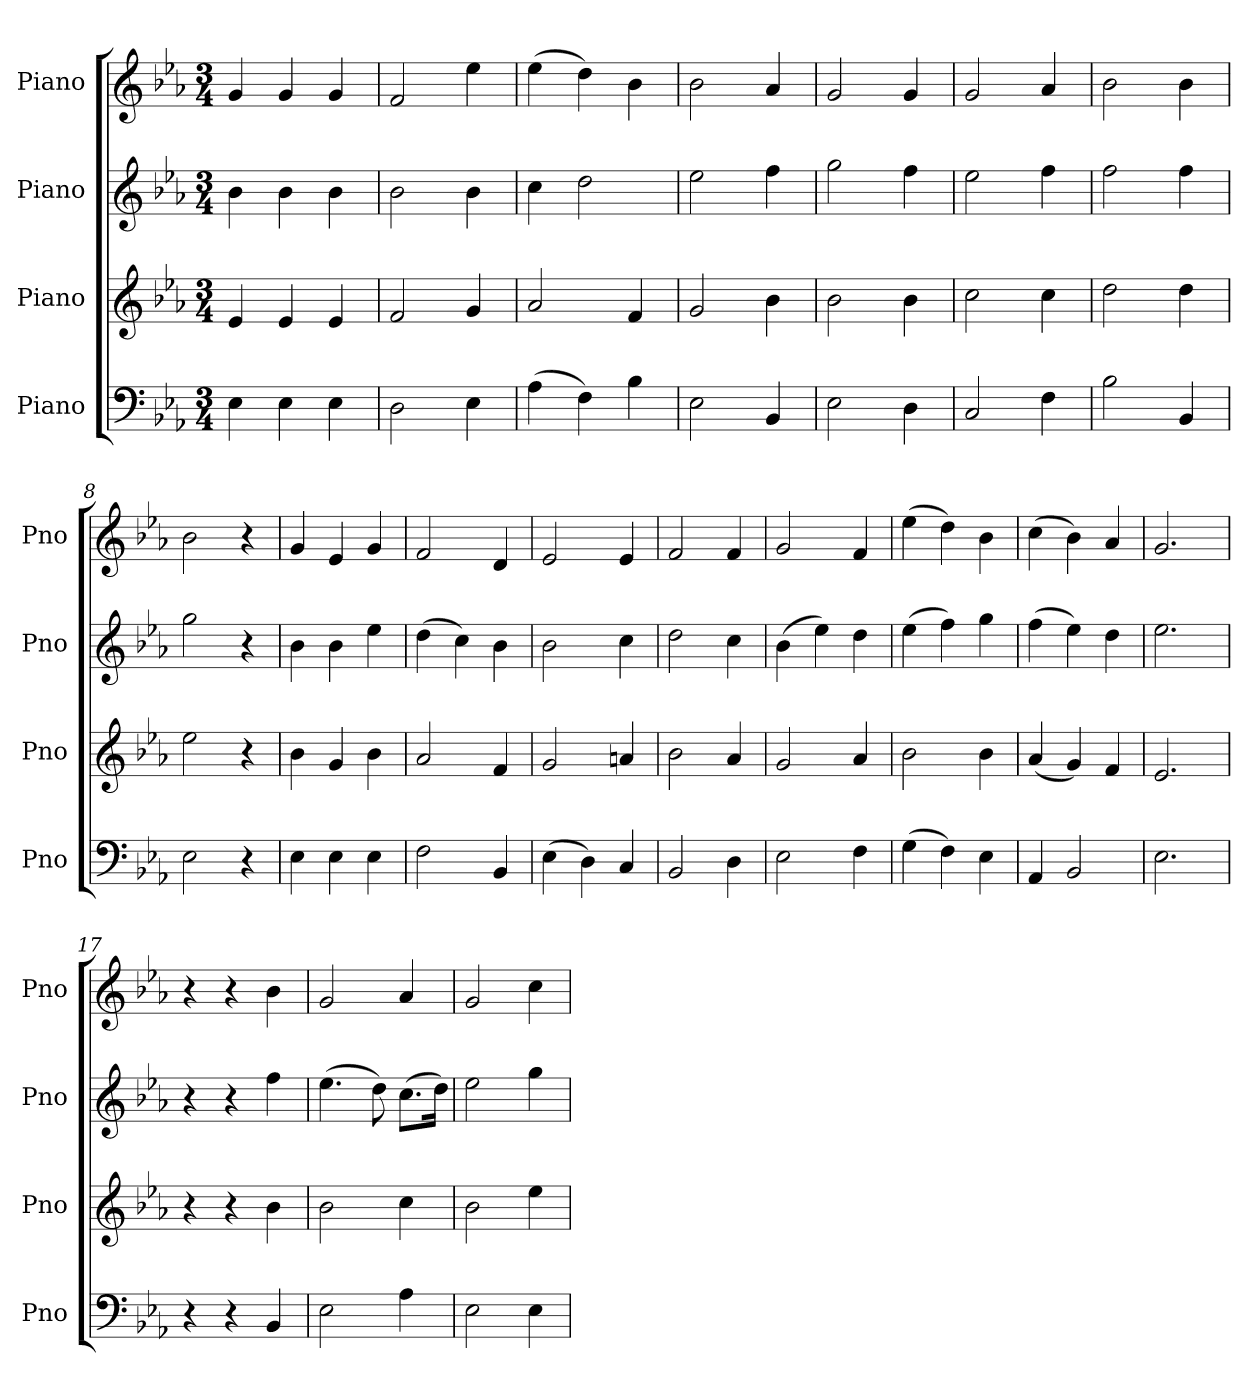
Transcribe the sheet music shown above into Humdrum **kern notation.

**kern	**kern	**kern	**kern
*part4	*part3	*part2	*part1
*staff4	*staff3	*staff2	*staff1
*I"Piano	*I"Piano	*I"Piano	*I"Piano
*I'Pno	*I'Pno	*I'Pno	*I'Pno
*clefF4	*clefG2	*clefG2	*clefG2
*k[b-e-a-]	*k[b-e-a-]	*k[b-e-a-]	*k[b-e-a-]
*M3/4	*M3/4	*M3/4	*M3/4
=1	=1	=1	=1
4E-\	4e-/	4b-\	4g/
4E-\	4e-/	4b-\	4g/
4E-\	4e-/	4b-\	4g/
=2	=2	=2	=2
2D\	2f/	2b-\	2f/
4E-\	4g/	4b-\	4ee-\
=3	=3	=3	=3
(>4A-\	2a-/	4cc\	(>4ee-\
4F\)	.	2dd\	4dd\)
4B-\	4f/	.	4b-\
=4	=4	=4	=4
2E-\	2g/	2ee-\	2b-\
4BB-/	4b-\	4ff\	4a-/
=5	=5	=5	=5
2E-\	2b-\	2gg\	2g/
4D\	4b-\	4ff\	4g/
=6	=6	=6	=6
2C/	2cc\	2ee-\	2g/
4F\	4cc\	4ff\	4a-/
=7	=7	=7	=7
2B-\	2dd\	2ff\	2b-\
4BB-/	4dd\	4ff\	4b-\
=8	=8	=8	=8
2E-\	2ee-\	2gg\	2b-\
4r	4r	4r	4r
=9	=9	=9	=9
4E-\	4b-\	4b-\	4g/
4E-\	4g/	4b-\	4e-/
4E-\	4b-\	4ee-\	4g/
=10	=10	=10	=10
2F\	2a-/	(>4dd\	2f/
.	.	4cc\)	.
4BB-/	4f/	4b-\	4d/
=11	=11	=11	=11
(>4E-\	2g/	2b-\	2e-/
4D\)	.	.	.
4C/	4an/	4cc\	4e-/
=12	=12	=12	=12
2BB-/	2b-\	2dd\	2f/
4D\	4a-/	4cc\	4f/
=13	=13	=13	=13
2E-\	2g/	(>4b-\	2g/
.	.	4ee-\)	.
4F\	4a-/	4dd\	4f/
=14	=14	=14	=14
(>4G\	2b-\	(>4ee-\	(>4ee-\
4F\)	.	4ff\)	4dd\)
4E-\	4b-\	4gg\	4b-\
!!LO:LB:g=z
=15	=15	=15	=15
4AA-/	(<4a-/	(>4ff\	(>4cc\
2BB-/	4g/)	4ee-\)	4b-\)
.	4f/	4dd\	4a-/
=16	=16	=16	=16
2.E-\	2.e-/	2.ee-\	2.g/
=17	=17	=17	=17
4r	4r	4r	4r
4r	4r	4r	4r
4BB-/	4b-\	4ff\	4b-\
=18	=18	=18	=18
2E-\	2b-\	(>4.ee-\	2g/
.	.	8dd\)	.
4A-\	4cc\	(>8.cc\L	4a-/
.	.	16dd\Jk)	.
=19	=19	=19	=19
2E-\	2b-\	2ee-\	2g/
4E-\	4ee-\	4gg\	4cc\
=	=	=	=
*-	*-	*-	*-
